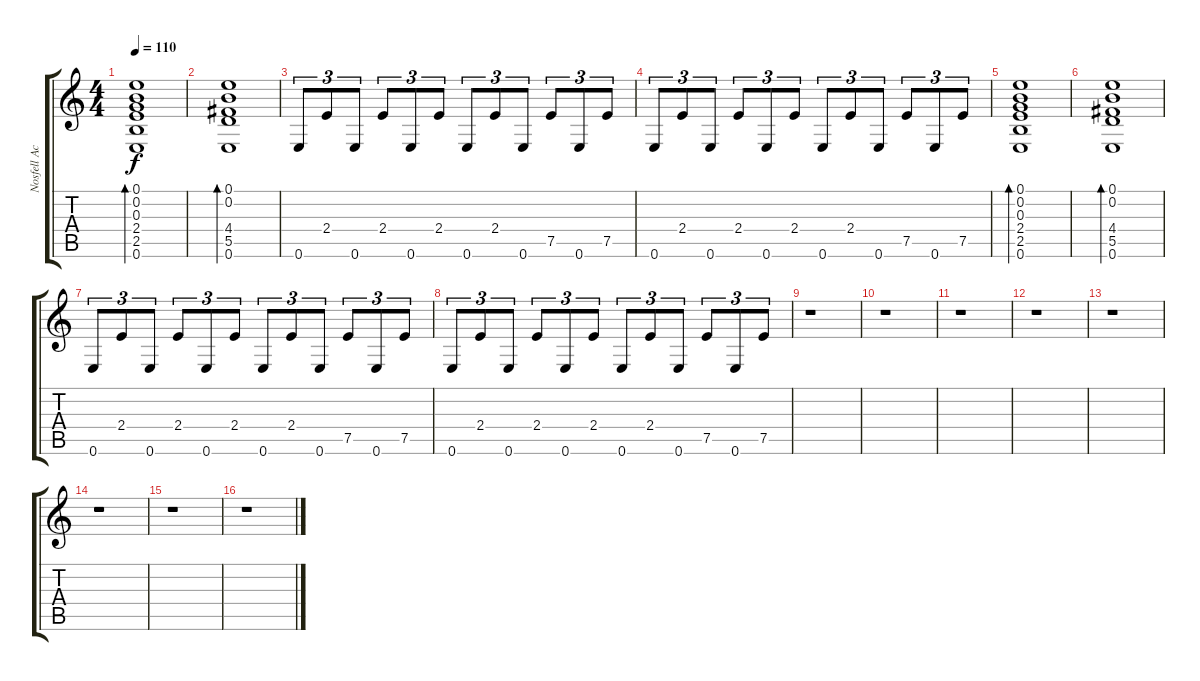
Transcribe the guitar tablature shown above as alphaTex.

\track ("Nosfell Accord" "Nosfell Ac") {instrument acousticguitarnylon}
\staff {score tabs}
\tuning (E4 B3 G3 D3 A2 E2) {hide}
\ts (4 4)
\tempo 110
\clef g2
\ks c
(0.1 0.2 0.3 2.4 2.5 0.6).1{bd 120 dy f} |
(0.1 0.2 4.4 5.5 0.6).1{bd 120} |
0.6.8{tu (3 2)} 2.4.8{tu (3 2)} 0.6.8{tu (3 2)} 2.4.8{tu (3 2)} 0.6.8{tu (3 2)} 2.4.8{tu (3 2)} 0.6.8{tu (3 2)} 2.4.8{tu (3 2)} 0.6.8{tu (3 2)} 7.5.8{tu (3 2)} 0.6.8{tu (3 2)} 7.5.8{tu (3 2)} |
0.6.8{tu (3 2)} 2.4.8{tu (3 2)} 0.6.8{tu (3 2)} 2.4.8{tu (3 2)} 0.6.8{tu (3 2)} 2.4.8{tu (3 2)} 0.6.8{tu (3 2)} 2.4.8{tu (3 2)} 0.6.8{tu (3 2)} 7.5.8{tu (3 2)} 0.6.8{tu (3 2)} 7.5.8{tu (3 2)} |
(0.1 0.2 0.3 2.4 2.5 0.6).1{bd 120} |
(0.1 0.2 4.4 5.5 0.6).1{bd 120} |
0.6.8{tu (3 2)} 2.4.8{tu (3 2)} 0.6.8{tu (3 2)} 2.4.8{tu (3 2)} 0.6.8{tu (3 2)} 2.4.8{tu (3 2)} 0.6.8{tu (3 2)} 2.4.8{tu (3 2)} 0.6.8{tu (3 2)} 7.5.8{tu (3 2)} 0.6.8{tu (3 2)} 7.5.8{tu (3 2)} |
0.6.8{tu (3 2)} 2.4.8{tu (3 2)} 0.6.8{tu (3 2)} 2.4.8{tu (3 2)} 0.6.8{tu (3 2)} 2.4.8{tu (3 2)} 0.6.8{tu (3 2)} 2.4.8{tu (3 2)} 0.6.8{tu (3 2)} 7.5.8{tu (3 2)} 0.6.8{tu (3 2)} 7.5.8{tu (3 2)} |
r.1 |
r.1 |
r.1 |
r.1 |
r.1 |
r.1 |
r.1 |
r.1
